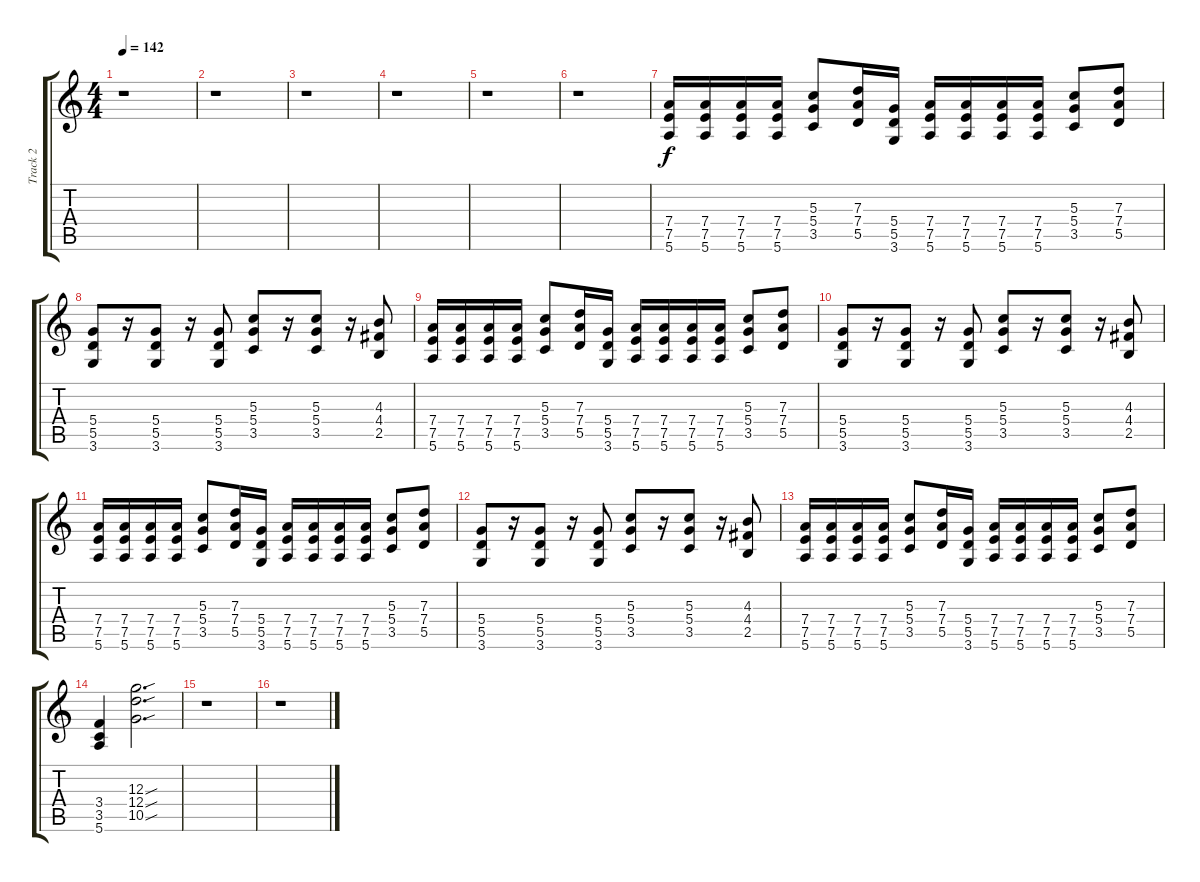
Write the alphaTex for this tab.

\track ("Track 2" "Track 2") {instrument distortionguitar}
\staff {score tabs}
\tuning (E4 B3 G3 D3 A2 E2) {hide}
\ts (4 4)
\tempo 142
\clef g2
\ks c
r.1{dy f} |
r.1 |
r.1 |
r.1 |
r.1 |
r.1 |
(7.4 7.5 5.6).16 (7.4 7.5 5.6).16 (7.4 7.5 5.6).16 (7.4 7.5 5.6).16 (5.3 5.4 3.5).8 (7.3 7.4 5.5).16 (5.4 5.5 3.6).16 (7.4 7.5 5.6).16 (7.4 7.5 5.6).16 (7.4 7.5 5.6).16 (7.4 7.5 5.6).16 (5.3 5.4 3.5).8 (7.3 7.4 5.5).8 |
(5.4 5.5 3.6).8 r.16 (5.4 5.5 3.6).8 r.16 (5.4 5.5 3.6).8 (5.3 5.4 3.5).8 r.16 (5.3 5.4 3.5).8 r.16 (4.3 4.4 2.5).8 |
(7.4 7.5 5.6).16 (7.4 7.5 5.6).16 (7.4 7.5 5.6).16 (7.4 7.5 5.6).16 (5.3 5.4 3.5).8 (7.3 7.4 5.5).16 (5.4 5.5 3.6).16 (7.4 7.5 5.6).16 (7.4 7.5 5.6).16 (7.4 7.5 5.6).16 (7.4 7.5 5.6).16 (5.3 5.4 3.5).8 (7.3 7.4 5.5).8 |
(5.4 5.5 3.6).8 r.16 (5.4 5.5 3.6).8 r.16 (5.4 5.5 3.6).8 (5.3 5.4 3.5).8 r.16 (5.3 5.4 3.5).8 r.16 (4.3 4.4 2.5).8 |
(7.4 7.5 5.6).16 (7.4 7.5 5.6).16 (7.4 7.5 5.6).16 (7.4 7.5 5.6).16 (5.3 5.4 3.5).8 (7.3 7.4 5.5).16 (5.4 5.5 3.6).16 (7.4 7.5 5.6).16 (7.4 7.5 5.6).16 (7.4 7.5 5.6).16 (7.4 7.5 5.6).16 (5.3 5.4 3.5).8 (7.3 7.4 5.5).8 |
(5.4 5.5 3.6).8 r.16 (5.4 5.5 3.6).8 r.16 (5.4 5.5 3.6).8 (5.3 5.4 3.5).8 r.16 (5.3 5.4 3.5).8 r.16 (4.3 4.4 2.5).8 |
(7.4 7.5 5.6).16 (7.4 7.5 5.6).16 (7.4 7.5 5.6).16 (7.4 7.5 5.6).16 (5.3 5.4 3.5).8 (7.3 7.4 5.5).16 (5.4 5.5 3.6).16 (7.4 7.5 5.6).16 (7.4 7.5 5.6).16 (7.4 7.5 5.6).16 (7.4 7.5 5.6).16 (5.3 5.4 3.5).8 (7.3 7.4 5.5).8 |
(3.4 3.5 5.6).4 (12.3{sou} 12.4{sou} 10.5{sou}).2{d} |
r.1 |
r.1
